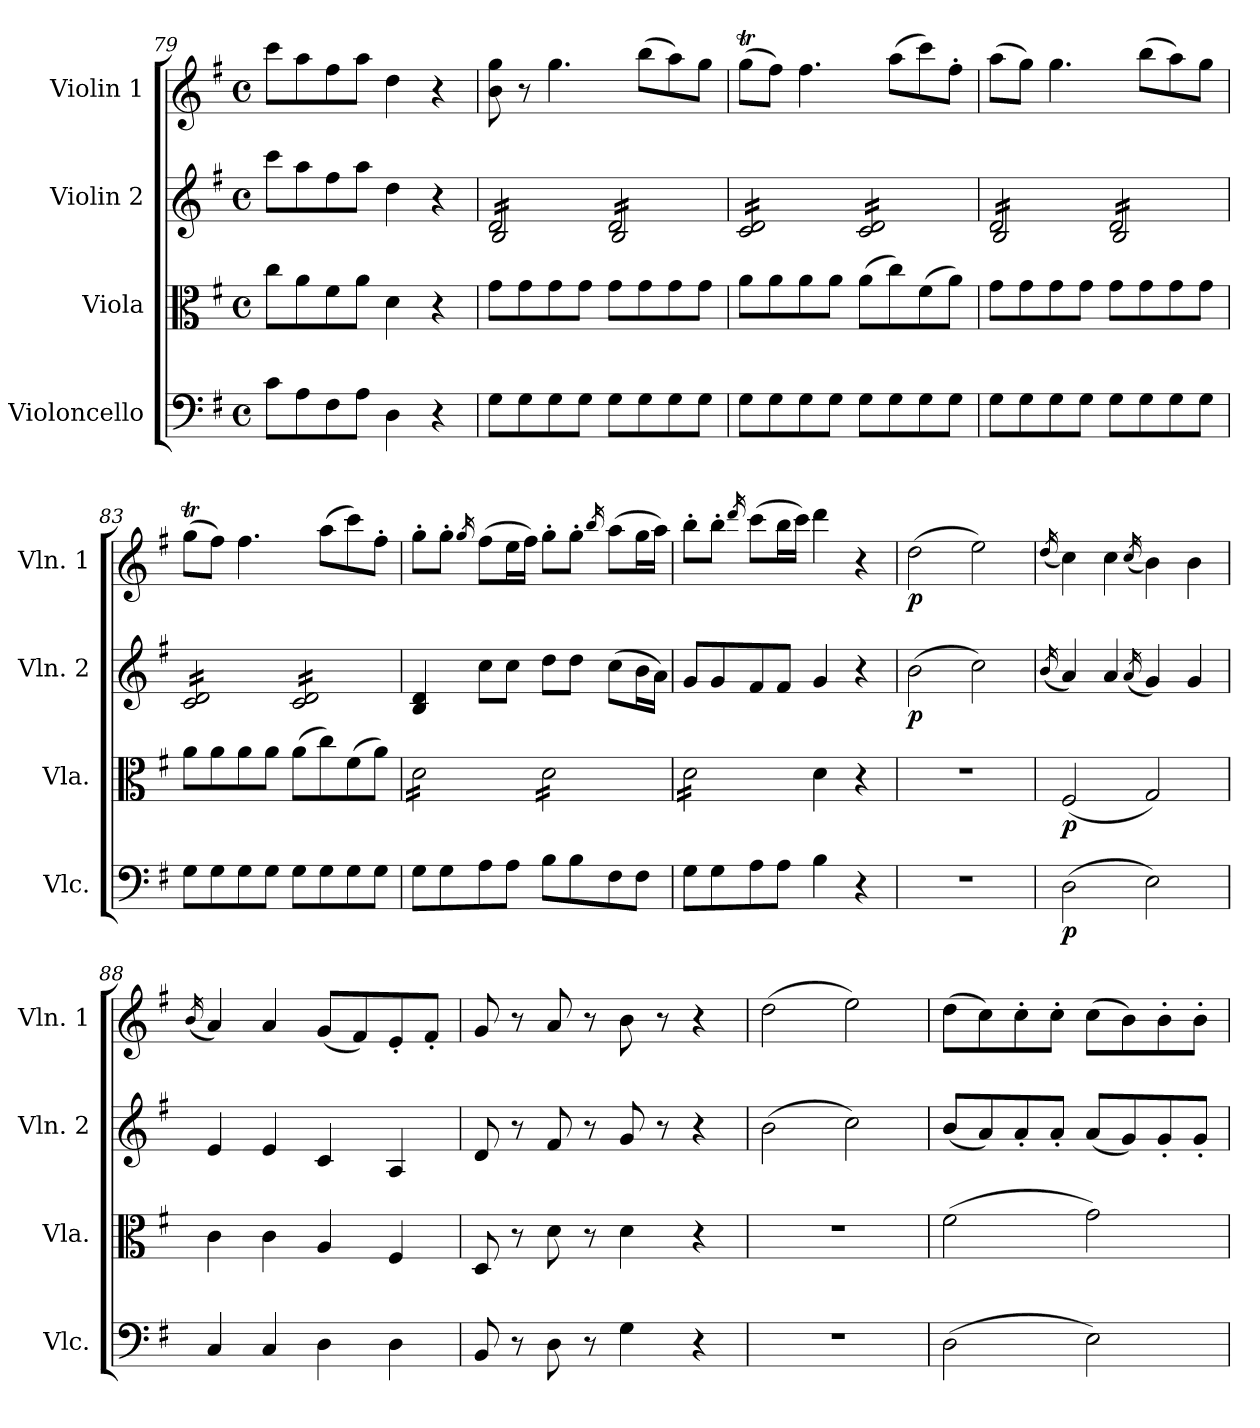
**kern	**dynam	**kern	**dynam	**kern	**dynam	**kern	**dynam
*part4	*part4	*part3	*part3	*part2	*part2	*part1	*part1
*staff4	*staff4	*staff3	*staff3	*staff2	*staff2	*staff1	*staff1
*I"Violoncello	*	*I"Viola	*	*I"Violin 2	*	*I"Violin 1	*
*I'Vlc.	*	*I'Vla.	*	*I'Vln. 2	*	*I'Vln. 1	*
*clefF4	*	*clefC3	*	*clefG2	*	*clefG2	*
*k[f#]	*	*k[f#]	*	*k[f#]	*	*k[f#]	*
*G:	*	*G:	*	*G:	*	*G:	*
*M4/4	*	*M4/4	*	*M4/4	*	*M4/4	*
*met(c)	*	*met(c)	*	*met(c)	*	*met(c)	*
=79	=79	=79	=79	=79	=79	=79	=79
8c\L	.	8cc\L	.	8ccc\L	.	8ccc\L	.
8A\	.	8a\	.	8aa\	.	8aa\	.
8F#\	.	8f#\	.	8ff#\	.	8ff#\	.
8A\J	.	8a\J	.	8aa\J	.	8aa\J	.
4D\	.	4d\	.	4dd\	.	4dd\	.
4r	.	4r	.	4r	.	4r	.
=80	=80	=80	=80	=80	=80	=80	=80
*	*	*	*	*^	*	*	*
*	*	*	*	*tremolo	*	*	*	*
8G\L	.	8g\L	.	16d/LL	2B/	.	8b\ 8gg\	.
.	.	.	.	16d/	.	.	.	.
8G\	.	8g\	.	16d/	.	.	8r	.
.	.	.	.	16d/	.	.	.	.
8G\	.	8g\	.	16d/	.	.	4.gg\	.
.	.	.	.	16d/	.	.	.	.
8G\J	.	8g\J	.	16d/	.	.	.	.
.	.	.	.	16d/JJ	.	.	.	.
8G\L	.	8g\L	.	16d/LL	2B/	.	.	.
.	.	.	.	16d/	.	.	.	.
8G\	.	8g\	.	16d/	.	.	(8bb\L	.
.	.	.	.	16d/	.	.	.	.
8G\	.	8g\	.	16d/	.	.	8aa\)	.
.	.	.	.	16d/	.	.	.	.
8G\J	.	8g\J	.	16d/	.	.	8gg\J	.
.	.	.	.	16d/JJ	.	.	.	.
*	*	*	*	*v	*v	*	*	*
=81	=81	=81	=81	=81	=81	=81	=81
8G\L	.	8a\L	.	16c/ 16d/LL	.	(8ggT\L	.
.	.	.	.	16c/ 16d/	.	.	.
8G\	.	8a\	.	16c/ 16d/	.	8ff#\J)	.
.	.	.	.	16c/ 16d/	.	.	.
8G\	.	8a\	.	16c/ 16d/	.	4.ff#\	.
.	.	.	.	16c/ 16d/	.	.	.
8G\J	.	8a\J	.	16c/ 16d/	.	.	.
.	.	.	.	16c/ 16d/JJ	.	.	.
8G\L	.	(8a\L	.	16c/ 16d/LL	.	.	.
.	.	.	.	16c/ 16d/	.	.	.
8G\	.	8cc\)	.	16c/ 16d/	.	(8aa\L	.
.	.	.	.	16c/ 16d/	.	.	.
8G\	.	(8f#\	.	16c/ 16d/	.	8ccc\)	.
.	.	.	.	16c/ 16d/	.	.	.
8G\J	.	8a\J)	.	16c/ 16d/	.	8ff#'\J	.
.	.	.	.	16c/ 16d/JJ	.	.	.
=82	=82	=82	=82	=82	=82	=82	=82
*	*	*	*	*^	*	*	*
8G\L	.	8g\L	.	16d/LL	2B/	.	(8aa\L	.
.	.	.	.	16d/	.	.	.	.
8G\	.	8g\	.	16d/	.	.	8gg\J)	.
.	.	.	.	16d/	.	.	.	.
8G\	.	8g\	.	16d/	.	.	4.gg\	.
.	.	.	.	16d/	.	.	.	.
8G\J	.	8g\J	.	16d/	.	.	.	.
.	.	.	.	16d/JJ	.	.	.	.
8G\L	.	8g\L	.	16d/LL	2B/	.	.	.
.	.	.	.	16d/	.	.	.	.
8G\	.	8g\	.	16d/	.	.	(8bb\L	.
.	.	.	.	16d/	.	.	.	.
8G\	.	8g\	.	16d/	.	.	8aa\)	.
.	.	.	.	16d/	.	.	.	.
8G\J	.	8g\J	.	16d/	.	.	8gg\J	.
.	.	.	.	16d/JJ	.	.	.	.
*	*	*	*	*v	*v	*	*	*
!!LO:LB:g=z
=83	=83	=83	=83	=83	=83	=83	=83
8G\L	.	8a\L	.	16c/ 16d/LL	.	(8ggT\L	.
.	.	.	.	16c/ 16d/	.	.	.
8G\	.	8a\	.	16c/ 16d/	.	8ff#\J)	.
.	.	.	.	16c/ 16d/	.	.	.
8G\	.	8a\	.	16c/ 16d/	.	4.ff#\	.
.	.	.	.	16c/ 16d/	.	.	.
8G\J	.	8a\J	.	16c/ 16d/	.	.	.
.	.	.	.	16c/ 16d/JJ	.	.	.
8G\L	.	(8a\L	.	16c/ 16d/LL	.	.	.
.	.	.	.	16c/ 16d/	.	.	.
8G\	.	8cc\)	.	16c/ 16d/	.	(8aa\L	.
.	.	.	.	16c/ 16d/	.	.	.
8G\	.	(8f#\	.	16c/ 16d/	.	8ccc\)	.
.	.	.	.	16c/ 16d/	.	.	.
8G\J	.	8a\J)	.	16c/ 16d/	.	8ff#'\J	.
.	.	.	.	16c/ 16d/JJ	.	.	.
*	*	*	*	*Xtremolo	*	*	*
=84	=84	=84	=84	=84	=84	=84	=84
*	*	*tremolo	*	*	*	*	*
8G\L	.	16d\LL	.	4B/ 4d/	.	8gg'\L	.
.	.	16d\	.	.	.	.	.
8G\	.	16d\	.	.	.	8gg'\J	.
.	.	16d\	.	.	.	.	.
.	.	.	.	.	.	16qgg/	.
8A\	.	16d\	.	8cc\L	.	(8ff#\L	.
.	.	16d\	.	.	.	.	.
8A\J	.	16d\	.	8cc\J	.	16ee\L	.
.	.	16d\JJ	.	.	.	16ff#\JJ)	.
8B\L	.	16d\LL	.	8dd\L	.	8gg'\L	.
.	.	16d\	.	.	.	.	.
8B\	.	16d\	.	8dd\J	.	8gg'\J	.
.	.	16d\	.	.	.	.	.
.	.	.	.	.	.	16qbb/	.
8F#\	.	16d\	.	(8cc\L	.	(8aa\L	.
.	.	16d\	.	.	.	.	.
8F#\J	.	16d\	.	16b\L	.	16gg\L	.
.	.	16d\JJ	.	16a\JJ)	.	16aa\JJ)	.
=85	=85	=85	=85	=85	=85	=85	=85
8G\L	.	16d\LL	.	8g/L	.	8bb'\L	.
.	.	16d\	.	.	.	.	.
8G\	.	16d\	.	8g/	.	8bb'\J	.
.	.	16d\	.	.	.	.	.
.	.	.	.	.	.	16qddd/	.
8A\	.	16d\	.	8f#/	.	(8ccc\L	.
.	.	16d\	.	.	.	.	.
8A\J	.	16d\	.	8f#/J	.	16bb\L	.
.	.	16d\JJ	.	.	.	16ccc\JJ)	.
*	*	*Xtremolo	*	*	*	*	*
4B\	.	4d\	.	4g/	.	4ddd\	.
4r	.	4r	.	4r	.	4r	.
=86	=86	=86	=86	=86	=86	=86	=86
!	!	!	!	!	!LO:DY:b	!	!LO:DY:b
1r	.	1r	.	(2b\	p	(2dd\	p
.	.	.	.	2cc\)	.	2ee\)	.
=87	=87	=87	=87	=87	=87	=87	=87
.	.	.	.	(16qb/	.	(16qdd/	.
!	!LO:DY:b	!	!LO:DY:b	!	!	!	!
(2D\	p	(2F#/	p	4a/)	.	4cc\)	.
.	.	.	.	4a/	.	4cc\	.
.	.	.	.	(16qa/	.	(16qcc/	.
2E\)	.	2G/)	.	4g/)	.	4b\)	.
.	.	.	.	4g/	.	4b\	.
!!LO:PB:g=z
=88	=88	=88	=88	=88	=88	=88	=88
.	.	.	.	.	.	(16qb/	.
4C/	.	4c\	.	4e/	.	4a/)	.
4C/	.	4c\	.	4e/	.	4a/	.
4D\	.	4A/	.	4c/	.	(8g/L	.
.	.	.	.	.	.	8f#/)	.
4D\	.	4F#/	.	4A/	.	8e'/	.
.	.	.	.	.	.	8f#'/J	.
=89	=89	=89	=89	=89	=89	=89	=89
8BB/	.	8D/	.	8d/	.	8g/	.
8r	.	8r	.	8r	.	8r	.
8D\	.	8d\	.	8f#/	.	8a/	.
8r	.	8r	.	8r	.	8r	.
4G\	.	4d\	.	8g/	.	8b\	.
.	.	.	.	8r	.	8r	.
4r	.	4r	.	4r	.	4r	.
=90	=90	=90	=90	=90	=90	=90	=90
1r	.	1r	.	(2b\	.	(2dd\	.
.	.	.	.	2cc\)	.	2ee\)	.
=91	=91	=91	=91	=91	=91	=91	=91
(2D\	.	(2f#\	.	(8b/L	.	(8dd\L	.
.	.	.	.	8a/)	.	8cc\)	.
.	.	.	.	8a'/	.	8cc'\	.
.	.	.	.	8a'/J	.	8cc'\J	.
2E\)	.	2g\)	.	(8a/L	.	(8cc\L	.
.	.	.	.	8g/)	.	8b\)	.
.	.	.	.	8g'/	.	8b'\	.
.	.	.	.	8g'/J	.	8b'\J	.
=	=	=	=	=	=	=	=
*-	*-	*-	*-	*-	*-	*-	*-
